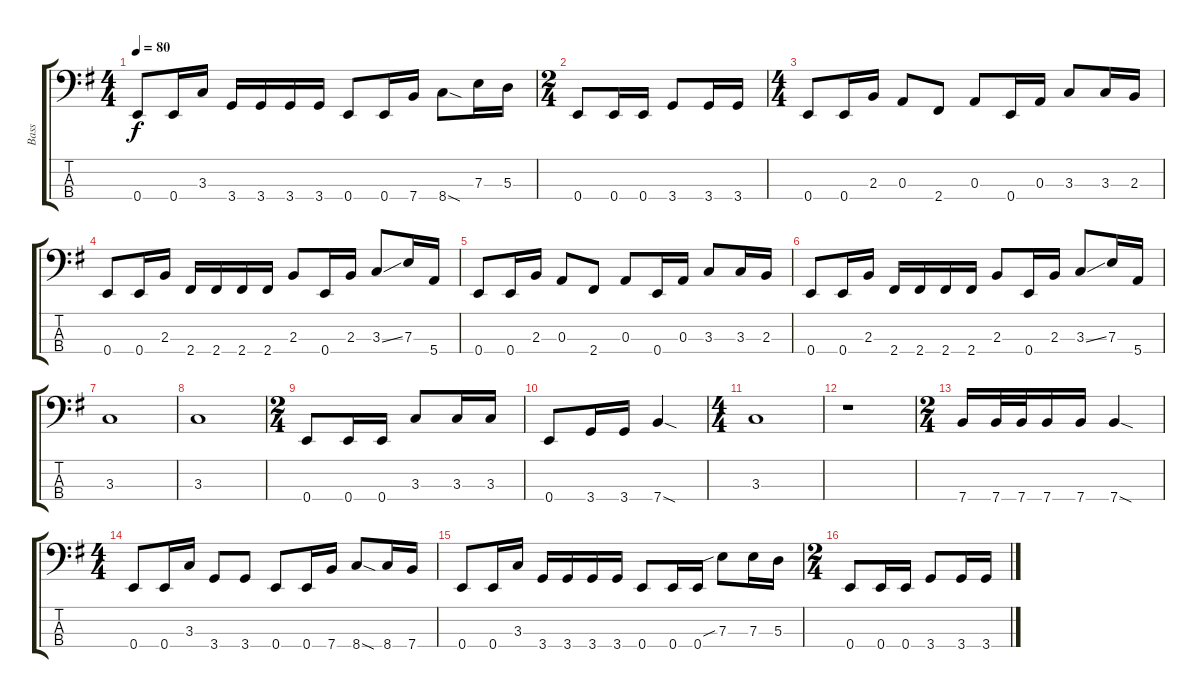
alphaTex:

\track ("Bass" "Bass") {instrument electricbassfinger}
\staff {score tabs}
\tuning (G2 D2 A1 E1) {hide}
\ts (4 4)
\tempo 80
\clef f4
\ks eminor
0.4.8{dy f} 0.4.16 3.3.16 3.4.16 3.4.16 3.4.16 3.4.16 0.4.8 0.4.16 7.4.16 8.4{sod}.8 7.3.16 5.3.16 |
\ts (2 4)
0.4.8 0.4.16 0.4.16 3.4.8 3.4.16 3.4.16 |
\ts (4 4)
0.4.8 0.4.16 2.3.16 0.3.8 2.4.8 0.3.8 0.4.16 0.3.16 3.3.8 3.3.16 2.3.16 |
0.4.8 0.4.16 2.3.16 2.4.16 2.4.16 2.4.16 2.4.16 2.3.8 0.4.16 2.3.16 3.3{ss}.8 7.3.16 5.4.16 |
0.4.8 0.4.16 2.3.16 0.3.8 2.4.8 0.3.8 0.4.16 0.3.16 3.3.8 3.3.16 2.3.16 |
0.4.8 0.4.16 2.3.16 2.4.16 2.4.16 2.4.16 2.4.16 2.3.8 0.4.16 2.3.16 3.3{ss}.8 7.3.16 5.4.16 |
3.3.1 |
3.3.1 |
\ts (2 4)
0.4.8 0.4.16 0.4.16 3.3.8 3.3.16 3.3.16 |
0.4.8 3.4.16 3.4.16 7.4{sod}.4 |
\ts (4 4)
3.3.1 |
r.1 |
\ts (2 4)
7.4.16 7.4.32 7.4.32 7.4.16 7.4.16 7.4{sod}.4 |
\ts (4 4)
0.4.8 0.4.16 3.3.16 3.4.8 3.4.8 0.4.8 0.4.16 7.4.16 8.4{sod}.8 8.4.16 7.4.16 |
0.4.8 0.4.16 3.3.16 3.4.16 3.4.16 3.4.16 3.4.16 0.4.8 0.4.16 0.4.16 7.3{sib}.8 7.3.16 5.3.16 |
\ts (2 4)
0.4.8 0.4.16 0.4.16 3.4.8 3.4.16 3.4.16
